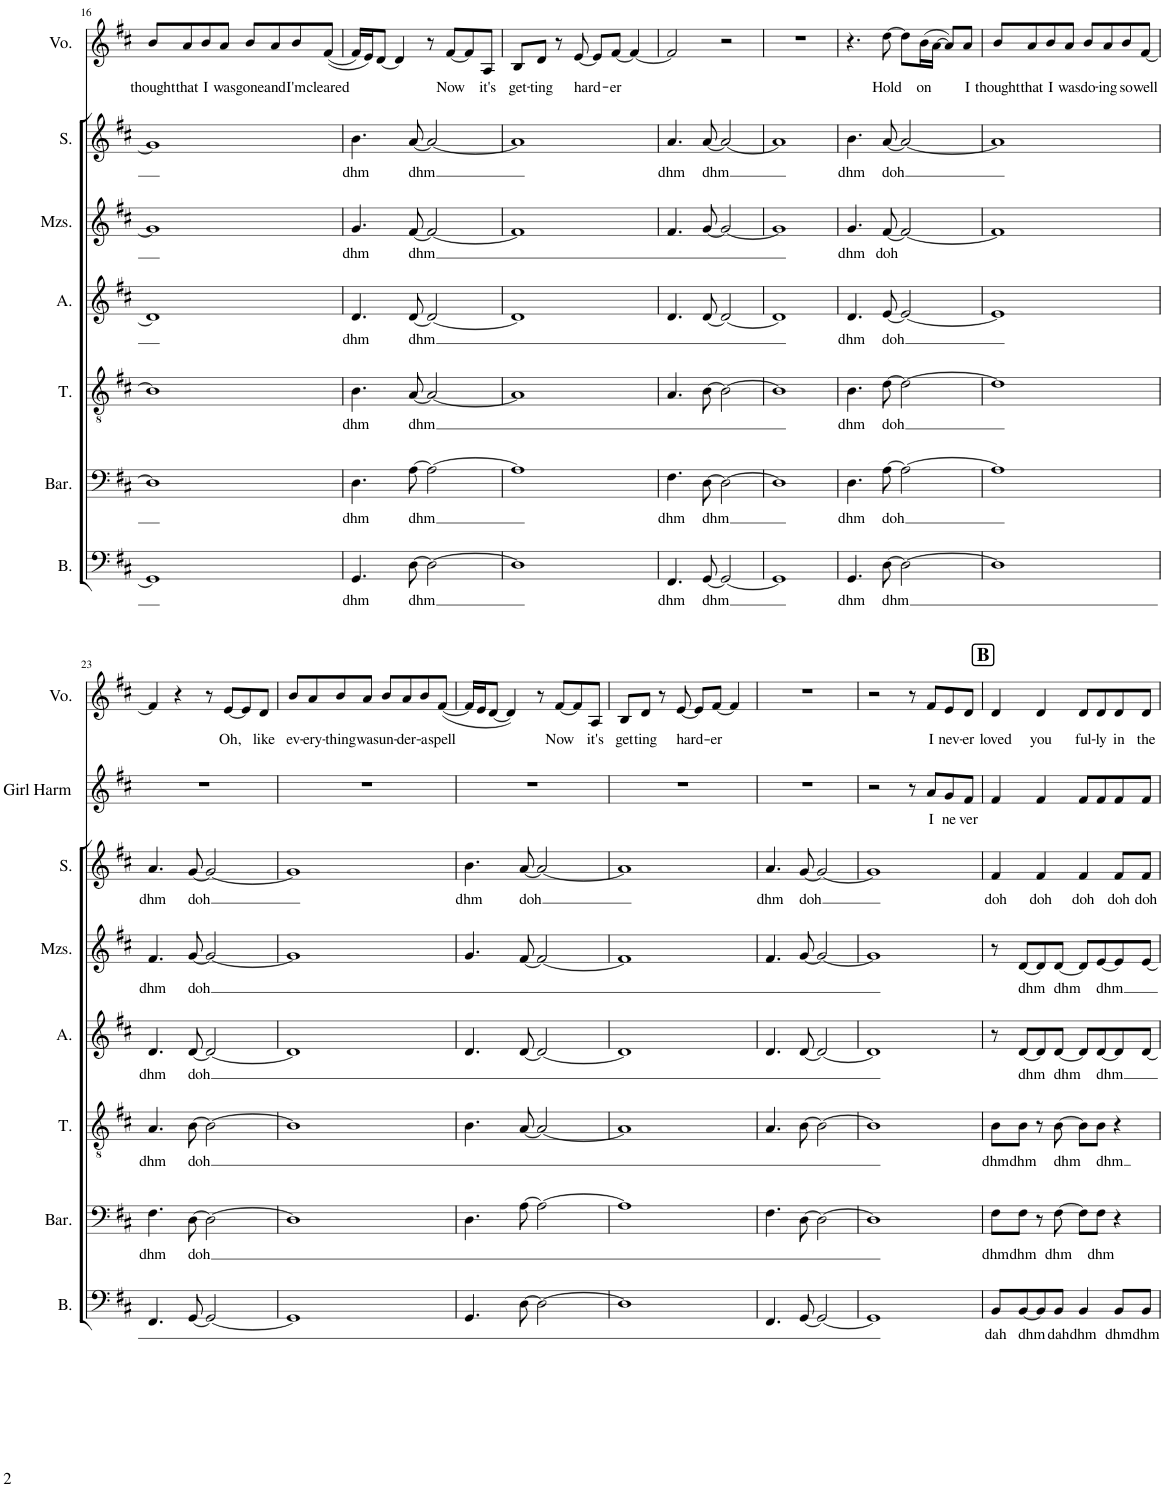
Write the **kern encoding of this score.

**kern	**text	**kern	**text	**kern	**text	**kern	**text	**kern	**text	**kern	**text	**kern	**text	**kern	**text
*part8	*part8	*part7	*part7	*part6	*part6	*part5	*part5	*part4	*part4	*part3	*part3	*part2	*part2	*part1	*part1
*staff8	*staff8	*staff7	*staff7	*staff6	*staff6	*staff5	*staff5	*staff4	*staff4	*staff3	*staff3	*staff2	*staff2	*staff1	*staff1
*I"Bass	*	*I"Baritone	*	*I"Tenor	*	*I"Alto	*	*I"Mezzo-soprano	*	*I"Soprano	*	*I"Harm 1	*	*I"Voice	*
*I'B.	*	*I'Bar.	*	*I'T.	*	*I'A.	*	*I'Mzs.	*	*I'S.	*	*	*	*I'Vo.	*
!!LO:PB:g=z
*clefF4	*	*clefF4	*	*clefGv2	*	*clefG2	*	*clefG2	*	*clefG2	*	*clefG2	*	*clefG2	*
*k[f#c#]	*	*k[f#c#]	*	*k[f#c#]	*	*k[f#c#]	*	*k[f#c#]	*	*k[f#c#]	*	*k[f#c#]	*	*k[f#c#]	*
*M4/4	*	*M4/4	*	*M4/4	*	*M4/4	*	*M4/4	*	*M4/4	*	*M4/4	*	*M4/4	*
=16	=16	=16	=16	=16	=16	=16	=16	=16	=16	=16	=16	=16	=16	=16	=16
!	!	!	!	!	!	!	!	!	!	!	!	!	!	!	!LO:LY:b
1GG]	.	1D]	.	1B]	.	1d]	.	1g]	.	1g]	.	1r	.	8b/L	thought
!	!	!	!	!	!	!	!	!	!	!	!	!	!	!	!LO:LY:b
.	.	.	.	.	.	.	.	.	.	.	.	.	.	8a/	that
!	!	!	!	!	!	!	!	!	!	!	!	!	!	!	!LO:LY:b
.	.	.	.	.	.	.	.	.	.	.	.	.	.	8b/	I
!	!	!	!	!	!	!	!	!	!	!	!	!	!	!	!LO:LY:b
.	.	.	.	.	.	.	.	.	.	.	.	.	.	8a/J	was
!	!	!	!	!	!	!	!	!	!	!	!	!	!	!	!LO:LY:b
.	.	.	.	.	.	.	.	.	.	.	.	.	.	8b/L	gone
!	!	!	!	!	!	!	!	!	!	!	!	!	!	!	!LO:LY:b
.	.	.	.	.	.	.	.	.	.	.	.	.	.	8a/	and
!	!	!	!	!	!	!	!	!	!	!	!	!	!	!	!LO:LY:b
.	.	.	.	.	.	.	.	.	.	.	.	.	.	8b/	I'm
!	!	!	!	!	!	!	!	!	!	!	!	!	!	!	!LO:LY:b
.	.	.	.	.	.	.	.	.	.	.	.	.	.	((8f#/J	cleared
=17	=17	=17	=17	=17	=17	=17	=17	=17	=17	=17	=17	=17	=17	=17	=17
!	!LO:LY:b	!	!LO:LY:b	!	!LO:LY:b	!	!LO:LY:b	!	!LO:LY:b	!	!LO:LY:b	!	!	!	!
4.GG/	dhm	4.D\	dhm	4.B\	dhm	4.d/	dhm	4.g/	dhm	4.b\	dhm	1r	.	16f#/LL)	.
.	.	.	.	.	.	.	.	.	.	.	.	.	.	16e/J)	.
.	.	.	.	.	.	.	.	.	.	.	.	.	.	[8d/J	.
.	.	.	.	.	.	.	.	.	.	.	.	.	.	4d/]	.
!	!LO:LY:b	!	!LO:LY:b	!	!LO:LY:b	!	!LO:LY:b	!	!LO:LY:b	!	!LO:LY:b	!	!	!	!
[8D\	dhm	[8A\	dhm	[8A/	dhm	[8d/	dhm	[8f#/	dhm	[8a/	dhm	.	.	.	.
2D\_	.	2A\_	.	2A/_	.	2d/_	.	2f#/_	.	2a/_	.	.	.	8r	.
!	!	!	!	!	!	!	!	!	!	!	!	!	!	!	!LO:LY:b
.	.	.	.	.	.	.	.	.	.	.	.	.	.	[8f#/L	Now
.	.	.	.	.	.	.	.	.	.	.	.	.	.	8f#/]	.
!	!	!	!	!	!	!	!	!	!	!	!	!	!	!	!LO:LY:b
.	.	.	.	.	.	.	.	.	.	.	.	.	.	8A/J	it's
=18	=18	=18	=18	=18	=18	=18	=18	=18	=18	=18	=18	=18	=18	=18	=18
!	!	!	!	!	!	!	!	!	!	!	!	!	!	!	!LO:LY:b
1D]	.	1A]	.	1A]	.	1d]	.	1f#]	.	1a]	.	1r	.	8B/L	get-
!	!	!	!	!	!	!	!	!	!	!	!	!	!	!	!LO:LY:b
.	.	.	.	.	.	.	.	.	.	.	.	.	.	8d/J	-ting
.	.	.	.	.	.	.	.	.	.	.	.	.	.	8r	.
!	!	!	!	!	!	!	!	!	!	!	!	!	!	!	!LO:LY:b
.	.	.	.	.	.	.	.	.	.	.	.	.	.	[8e/	hard-
.	.	.	.	.	.	.	.	.	.	.	.	.	.	8e/L]	.
!	!	!	!	!	!	!	!	!	!	!	!	!	!	!	!LO:LY:b
.	.	.	.	.	.	.	.	.	.	.	.	.	.	[8f#/J	-er
.	.	.	.	.	.	.	.	.	.	.	.	.	.	4f#/_	.
=19	=19	=19	=19	=19	=19	=19	=19	=19	=19	=19	=19	=19	=19	=19	=19
!	!LO:LY:b	!	!LO:LY:b	!	!	!	!	!	!	!	!LO:LY:b	!	!	!	!
4.FF#/	dhm	4.F#\	dhm	4.A/	.	4.d/	.	4.f#/	.	4.a/	dhm	1r	.	2f#/]	.
!	!LO:LY:b	!	!LO:LY:b	!	!	!	!	!	!	!	!LO:LY:b	!	!	!	!
[8GG/	dhm	[8D\	dhm	[8B\	.	[8d/	.	[8g/	.	[8a/	dhm	.	.	.	.
2GG/_	.	2D\_	.	2B\_	.	2d/_	.	2g/_	.	2a/_	.	.	.	2r	.
=20	=20	=20	=20	=20	=20	=20	=20	=20	=20	=20	=20	=20	=20	=20	=20
1GG]	.	1D]	.	1B]	.	1d]	.	1g]	.	1a]	.	1r	.	1r	.
=21	=21	=21	=21	=21	=21	=21	=21	=21	=21	=21	=21	=21	=21	=21	=21
!	!LO:LY:b	!	!LO:LY:b	!	!LO:LY:b	!	!LO:LY:b	!	!LO:LY:b	!	!LO:LY:b	!	!	!	!
4.GG/	dhm	4.D\	dhm	4.B\	dhm	4.d/	dhm	4.g/	dhm	4.b\	dhm	1r	.	4.r	.
!	!LO:LY:b	!	!LO:LY:b	!	!LO:LY:b	!	!LO:LY:b	!	!LO:LY:b	!	!LO:LY:b	!	!	!	!LO:LY:b
[8D\	dhm	[8A\	doh	[8d\	doh	[8e/	doh	[8f#/	doh	[8a/	doh	.	.	[8dd\	Hold
2D\_	.	2A\_	.	2d\_	.	2e/_	.	2f#/_	.	2a/_	.	.	.	8dd\L]	.
!	!	!	!	!	!	!	!	!	!	!	!	!	!	!	!LO:LY:b
.	.	.	.	.	.	.	.	.	.	.	.	.	.	(16b\L	on
.	.	.	.	.	.	.	.	.	.	.	.	.	.	[16a\JJ	.
.	.	.	.	.	.	.	.	.	.	.	.	.	.	8a/L])	.
!	!	!	!	!	!	!	!	!	!	!	!	!	!	!	!LO:LY:b
.	.	.	.	.	.	.	.	.	.	.	.	.	.	8a/J	I
=22	=22	=22	=22	=22	=22	=22	=22	=22	=22	=22	=22	=22	=22	=22	=22
!	!	!	!	!	!	!	!	!	!	!	!	!	!	!	!LO:LY:b
1D]	.	1A]	.	1d]	.	1e]	.	1f#]	.	1a]	.	1r	.	8b/L	thought
!	!	!	!	!	!	!	!	!	!	!	!	!	!	!	!LO:LY:b
.	.	.	.	.	.	.	.	.	.	.	.	.	.	8a/	that
!	!	!	!	!	!	!	!	!	!	!	!	!	!	!	!LO:LY:b
.	.	.	.	.	.	.	.	.	.	.	.	.	.	8b/	I
!	!	!	!	!	!	!	!	!	!	!	!	!	!	!	!LO:LY:b
.	.	.	.	.	.	.	.	.	.	.	.	.	.	8a/J	was
!	!	!	!	!	!	!	!	!	!	!	!	!	!	!	!LO:LY:b
.	.	.	.	.	.	.	.	.	.	.	.	.	.	8b/L	do-
!	!	!	!	!	!	!	!	!	!	!	!	!	!	!	!LO:LY:b
.	.	.	.	.	.	.	.	.	.	.	.	.	.	8a/	-ing
!	!	!	!	!	!	!	!	!	!	!	!	!	!	!	!LO:LY:b
.	.	.	.	.	.	.	.	.	.	.	.	.	.	8b/	so
!	!	!	!	!	!	!	!	!	!	!	!	!	!	!	!LO:LY:b
.	.	.	.	.	.	.	.	.	.	.	.	.	.	[8f#/J	well
!!LO:LB:g=z
=23	=23	=23	=23	=23	=23	=23	=23	=23	=23	=23	=23	=23	=23	=23	=23
!	!	!	!LO:LY:b	!	!LO:LY:b	!	!LO:LY:b	!	!LO:LY:b	!	!LO:LY:b	!	!	!	!
4.FF#/	.	4.F#\	dhm	4.A/	dhm	4.d/	dhm	4.f#/	dhm	4.a/	dhm	1r	.	4f#/]	.
.	.	.	.	.	.	.	.	.	.	.	.	.	.	4r	.
!	!	!	!LO:LY:b	!	!LO:LY:b	!	!LO:LY:b	!	!LO:LY:b	!	!LO:LY:b	!	!	!	!
[8GG/	.	[8D\	doh	[8B\	doh	[8d/	doh	[8g/	doh	[8g/	doh	.	.	.	.
2GG/_	.	2D\_	.	2B\_	.	2d/_	.	2g/_	.	2g/_	.	.	.	8r	.
!	!	!	!	!	!	!	!	!	!	!	!	!	!	!	!LO:LY:b
.	.	.	.	.	.	.	.	.	.	.	.	.	.	[8e/L	Oh,
.	.	.	.	.	.	.	.	.	.	.	.	.	.	8e/]	.
!	!	!	!	!	!	!	!	!	!	!	!	!	!	!	!LO:LY:b
.	.	.	.	.	.	.	.	.	.	.	.	.	.	8d/J	like
=24	=24	=24	=24	=24	=24	=24	=24	=24	=24	=24	=24	=24	=24	=24	=24
!	!	!	!	!	!	!	!	!	!	!	!	!	!	!	!LO:LY:b
1GG]	.	1D]	.	1B]	.	1d]	.	1g]	.	1g]	.	1r	.	8b/L	ev-
!	!	!	!	!	!	!	!	!	!	!	!	!	!	!	!LO:LY:b
.	.	.	.	.	.	.	.	.	.	.	.	.	.	8a/	-ery-
!	!	!	!	!	!	!	!	!	!	!	!	!	!	!	!LO:LY:b
.	.	.	.	.	.	.	.	.	.	.	.	.	.	8b/	-thing
!	!	!	!	!	!	!	!	!	!	!	!	!	!	!	!LO:LY:b
.	.	.	.	.	.	.	.	.	.	.	.	.	.	8a/J	was
!	!	!	!	!	!	!	!	!	!	!	!	!	!	!	!LO:LY:b
.	.	.	.	.	.	.	.	.	.	.	.	.	.	8b/L	un-
!	!	!	!	!	!	!	!	!	!	!	!	!	!	!	!LO:LY:b
.	.	.	.	.	.	.	.	.	.	.	.	.	.	8a/	-der-
!	!	!	!	!	!	!	!	!	!	!	!	!	!	!	!LO:LY:b
.	.	.	.	.	.	.	.	.	.	.	.	.	.	8b/	-a
!	!	!	!	!	!	!	!	!	!	!	!	!	!	!	!LO:LY:b
.	.	.	.	.	.	.	.	.	.	.	.	.	.	([8f#/J	spell
=25	=25	=25	=25	=25	=25	=25	=25	=25	=25	=25	=25	=25	=25	=25	=25
!	!	!	!	!	!	!	!	!	!	!	!LO:LY:b	!	!	!	!
4.GG/	.	4.D\	.	4.B\	.	4.d/	.	4.g/	.	4.b\	dhm	1r	.	16f#/LL]	.
.	.	.	.	.	.	.	.	.	.	.	.	.	.	16e/J	.
.	.	.	.	.	.	.	.	.	.	.	.	.	.	[8d/J	.
.	.	.	.	.	.	.	.	.	.	.	.	.	.	4d/])	.
!	!	!	!	!	!	!	!	!	!	!	!LO:LY:b	!	!	!	!
[8D\	.	[8A\	.	[8A/	.	[8d/	.	[8f#/	.	[8a/	doh	.	.	.	.
2D\_	.	2A\_	.	2A/_	.	2d/_	.	2f#/_	.	2a/_	.	.	.	8r	.
!	!	!	!	!	!	!	!	!	!	!	!	!	!	!	!LO:LY:b
.	.	.	.	.	.	.	.	.	.	.	.	.	.	[8f#/L	Now
.	.	.	.	.	.	.	.	.	.	.	.	.	.	8f#/]	.
!	!	!	!	!	!	!	!	!	!	!	!	!	!	!	!LO:LY:b
.	.	.	.	.	.	.	.	.	.	.	.	.	.	8A/J	it's
=26	=26	=26	=26	=26	=26	=26	=26	=26	=26	=26	=26	=26	=26	=26	=26
!	!	!	!	!	!	!	!	!	!	!	!	!	!	!	!LO:LY:b
1D]	.	1A]	.	1A]	.	1d]	.	1f#]	.	1a]	.	1r	.	8B/L	get
!	!	!	!	!	!	!	!	!	!	!	!	!	!	!	!LO:LY:b
.	.	.	.	.	.	.	.	.	.	.	.	.	.	8d/J	ting
.	.	.	.	.	.	.	.	.	.	.	.	.	.	8r	.
!	!	!	!	!	!	!	!	!	!	!	!	!	!	!	!LO:LY:b
.	.	.	.	.	.	.	.	.	.	.	.	.	.	[8e/	hard-
.	.	.	.	.	.	.	.	.	.	.	.	.	.	8e/L]	.
!	!	!	!	!	!	!	!	!	!	!	!	!	!	!	!LO:LY:b
.	.	.	.	.	.	.	.	.	.	.	.	.	.	[8f#/J	-er
.	.	.	.	.	.	.	.	.	.	.	.	.	.	4f#/]	.
=27	=27	=27	=27	=27	=27	=27	=27	=27	=27	=27	=27	=27	=27	=27	=27
!	!	!	!	!	!	!	!	!	!	!	!LO:LY:b	!	!	!	!
4.FF#/	.	4.F#\	.	4.A/	.	4.d/	.	4.f#/	.	4.a/	dhm	1r	.	1r	.
!	!	!	!	!	!	!	!	!	!	!	!LO:LY:b	!	!	!	!
[8GG/	.	[8D\	.	[8B\	.	[8d/	.	[8g/	.	[8g/	doh	.	.	.	.
2GG/_	.	2D\_	.	2B\_	.	2d/_	.	2g/_	.	2g/_	.	.	.	.	.
=28	=28	=28	=28	=28	=28	=28	=28	=28	=28	=28	=28	=28	=28	=28	=28
1GG]	.	1D]	.	1B]	.	1d]	.	1g]	.	1g]	.	2r	.	2r	.
.	.	.	.	.	.	.	.	.	.	.	.	8r	.	8r	.
!	!	!	!	!	!	!	!	!	!	!	!	!	!LO:LY:b	!	!LO:LY:b
.	.	.	.	.	.	.	.	.	.	.	.	8a/L	I	8f#/L	I
!	!	!	!	!	!	!	!	!	!	!	!	!	!LO:LY:b	!	!LO:LY:b
.	.	.	.	.	.	.	.	.	.	.	.	8g/	ne	8e/	nev-
!	!	!	!	!	!	!	!	!	!	!	!	!	!LO:LY:b	!	!LO:LY:b
.	.	.	.	.	.	.	.	.	.	.	.	8f#/J	ver	8d/J	-er
!!LO:REH:place=s1:a:B:cj:fs=14:t=B
=29	=29	=29	=29	=29	=29	=29	=29	=29	=29	=29	=29	=29	=29	=29	=29
!	!LO:LY:b	!	!LO:LY:b	!	!LO:LY:b	!	!	!	!	!	!LO:LY:b	!	!	!	!LO:LY:b
8BB/L	dah	8F#\L	dhm	8B\L	dhm	8r	.	8r	.	4f#/	doh	4f#/	.	4d/	loved
!	!LO:LY:b	!	!LO:LY:b	!	!LO:LY:b	!	!LO:LY:b	!	!LO:LY:b	!	!	!	!	!	!
[8BB/	dhm	8F#\J	dhm	8B\J	dhm	[8d/L	dhm	[8d/L	dhm	.	.	.	.	.	.
!	!	!	!	!	!	!	!	!	!	!	!LO:LY:b	!	!	!	!LO:LY:b
8BB/]	.	8r	.	8r	.	8d/]	.	8d/]	.	4f#/	doh	4f#/	.	4d/	you
!	!LO:LY:b	!	!LO:LY:b	!	!LO:LY:b	!	!LO:LY:b	!	!LO:LY:b	!	!	!	!	!	!
8BB/J	dah	[8F#\	dhm	[8B\	dhm	[8d/J	dhm	[8d/J	dhm	.	.	.	.	.	.
!	!LO:LY:b	!	!	!	!	!	!	!	!	!	!LO:LY:b	!	!	!	!LO:LY:b
4BB/	dhm	8F#\L]	.	8B\L]	.	8d/L]	.	8d/L]	.	4f#/	doh	8f#/L	.	8d/L	ful-
!	!	!	!LO:LY:b	!	!LO:LY:b	!	!LO:LY:b	!	!LO:LY:b	!	!	!	!	!	!LO:LY:b
.	.	8F#\J	dhm	8B\J	dhm	[8d/	dhm	[8e/	dhm	.	.	8f#/	.	8d/	-ly
!	!LO:LY:b	!	!	!	!	!	!	!	!	!	!LO:LY:b	!	!	!	!LO:LY:b
8BB/L	dhm	4r	.	4r	.	8d/]	.	8e/]	.	8f#/L	doh	8f#/	.	8d/	in
!	!LO:LY:b	!	!	!	!	!	!	!	!	!	!LO:LY:b	!	!	!	!LO:LY:b
8BB/J	dhm	.	.	.	.	[8d/J	.	[8e/J	.	8f#/J	doh	8f#/J	.	8d/J	the
=	=	=	=	=	=	=	=	=	=	=	=	=	=	=	=
*-	*-	*-	*-	*-	*-	*-	*-	*-	*-	*-	*-	*-	*-	*-	*-
